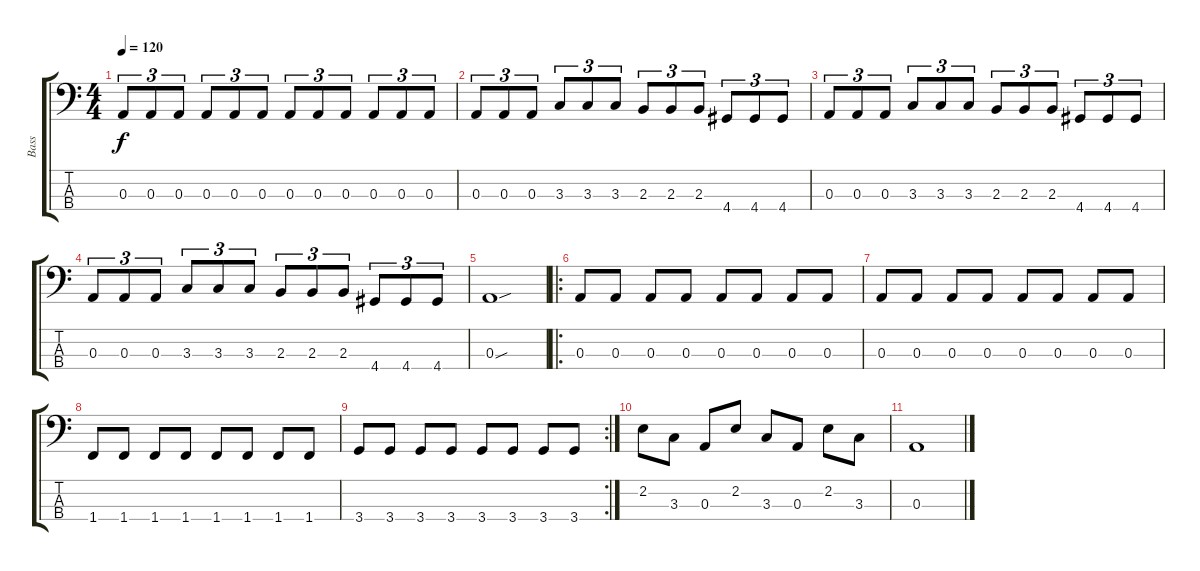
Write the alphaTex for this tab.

\track ("Bass" "Bass") {instrument electricbasspick}
\staff {score tabs}
\tuning (G2 D2 A1 E1) {hide}
\ts (4 4)
\tempo 120
\clef f4
\ks c
0.3.8{tu (3 2) dy f instrument electricbasspick} 0.3.8{tu (3 2)} 0.3.8{tu (3 2)} 0.3.8{tu (3 2)} 0.3.8{tu (3 2)} 0.3.8{tu (3 2)} 0.3.8{tu (3 2)} 0.3.8{tu (3 2)} 0.3.8{tu (3 2)} 0.3.8{tu (3 2)} 0.3.8{tu (3 2)} 0.3.8{tu (3 2)} |
0.3.8{tu (3 2)} 0.3.8{tu (3 2)} 0.3.8{tu (3 2)} 3.3.8{tu (3 2)} 3.3.8{tu (3 2)} 3.3.8{tu (3 2)} 2.3.8{tu (3 2)} 2.3.8{tu (3 2)} 2.3.8{tu (3 2)} 4.4.8{tu (3 2)} 4.4.8{tu (3 2)} 4.4.8{tu (3 2)} |
0.3.8{tu (3 2)} 0.3.8{tu (3 2)} 0.3.8{tu (3 2)} 3.3.8{tu (3 2)} 3.3.8{tu (3 2)} 3.3.8{tu (3 2)} 2.3.8{tu (3 2)} 2.3.8{tu (3 2)} 2.3.8{tu (3 2)} 4.4.8{tu (3 2)} 4.4.8{tu (3 2)} 4.4.8{tu (3 2)} |
0.3.8{tu (3 2)} 0.3.8{tu (3 2)} 0.3.8{tu (3 2)} 3.3.8{tu (3 2)} 3.3.8{tu (3 2)} 3.3.8{tu (3 2)} 2.3.8{tu (3 2)} 2.3.8{tu (3 2)} 2.3.8{tu (3 2)} 4.4.8{tu (3 2)} 4.4.8{tu (3 2)} 4.4.8{tu (3 2)} |
0.3{sou}.1 |
\ro
0.3.8{instrument electricbasspick} 0.3.8 0.3.8 0.3.8 0.3.8 0.3.8 0.3.8 0.3.8 |
0.3.8 0.3.8 0.3.8 0.3.8 0.3.8 0.3.8 0.3.8 0.3.8 |
1.4.8 1.4.8 1.4.8 1.4.8 1.4.8 1.4.8 1.4.8 1.4.8 |
\rc 2
3.4.8 3.4.8 3.4.8 3.4.8 3.4.8 3.4.8 3.4.8 3.4.8 |
2.2.8 3.3.8 0.3.8 2.2.8 3.3.8 0.3.8 2.2.8 3.3.8 |
0.3.1
